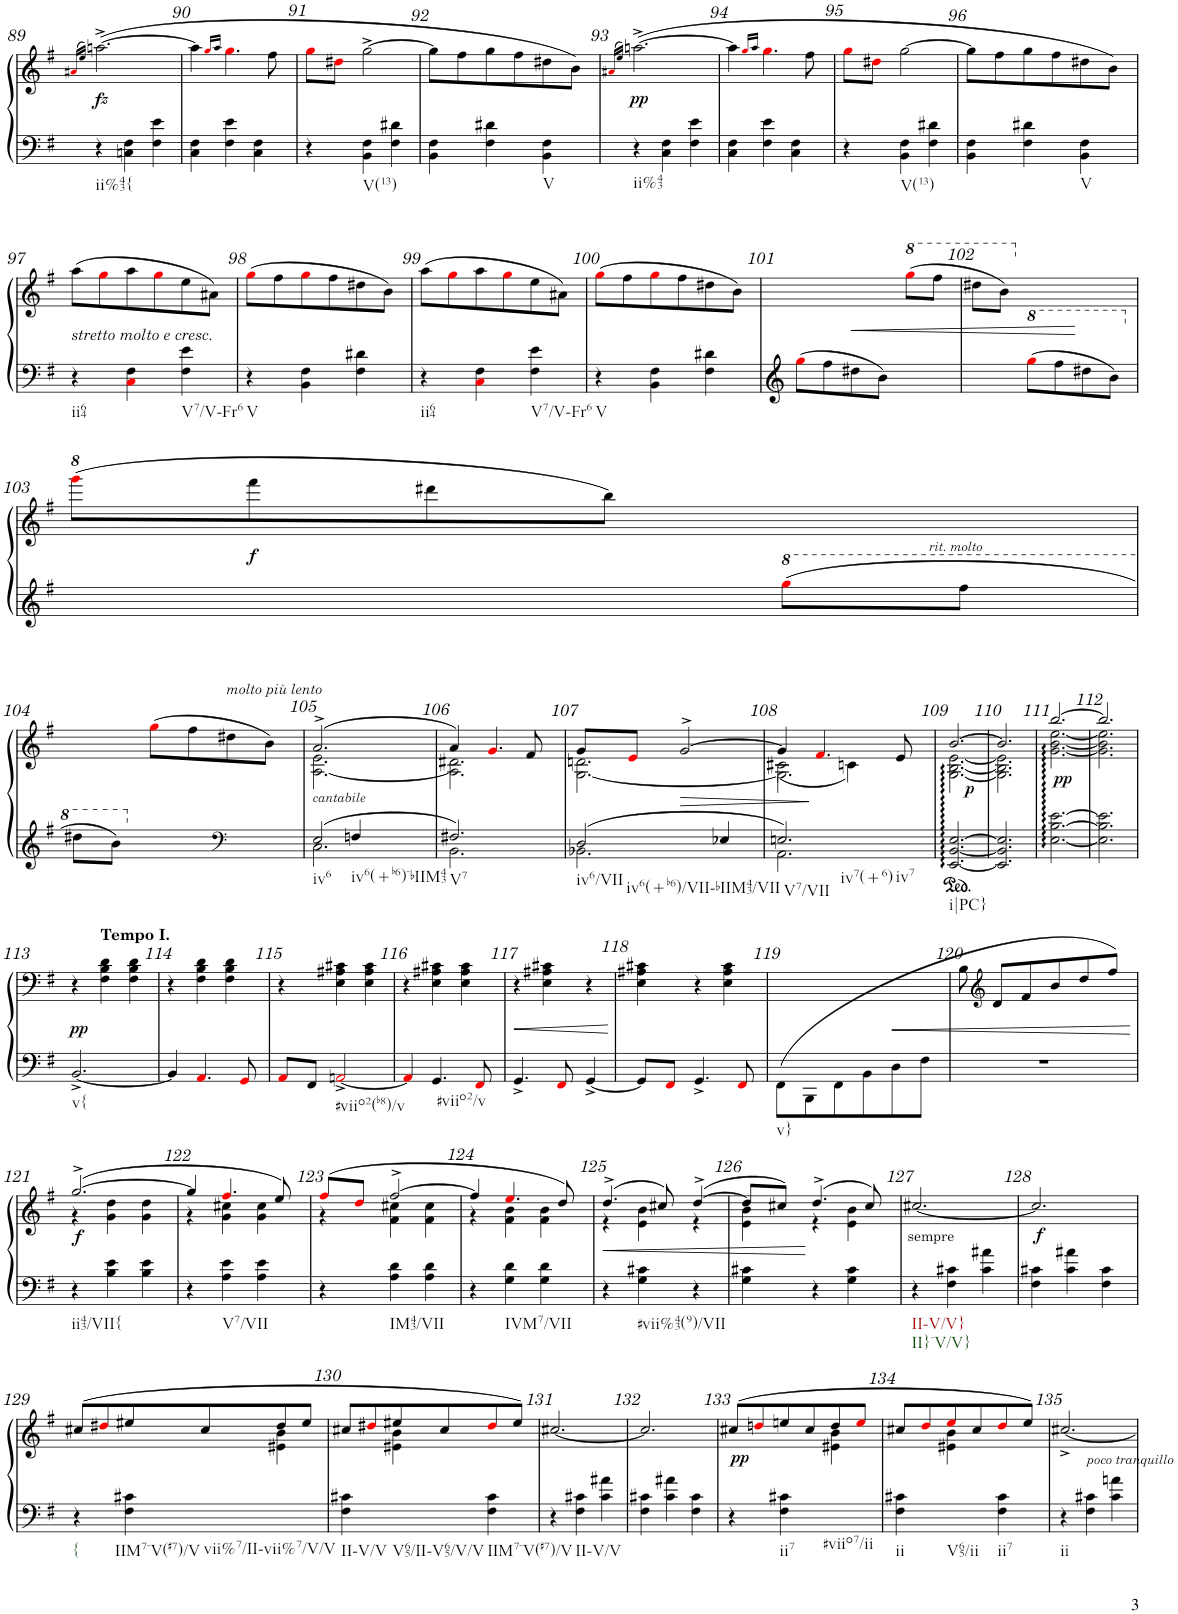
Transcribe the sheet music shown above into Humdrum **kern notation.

**kern	**kern	**dynam
*part1	*part1	*part1
*staff2	*staff1	*staff1/2
!!LO:PB:g=z
*clefF4	*clefG2	*
*k[f#]	*k[f#]	*
*G:	*G:	*
*M3/4	*M3/4	*
=89	=89	=89
.	(>16qa#Xi/LL	.
.	16qee/JJ)	.
!LO:TX:b:t=ii%43{	!	!
!	!	!LO:DY:b
4r	(>[2.aan^\	fz
4Cn\ 4F#\	.	.
4F#\ 4e\	.	.
=90	=90	=90
4C\ 4F#\	4aa\]	.
.	16qggi/LL	.
.	16qaa/JJ	.
4F#\ 4e\	4.ggi\	.
4C\ 4F#\	.	.
.	8ff#\	.
=91	=91	=91
4r	8ggi\L	.
.	8dd#Xi\J	.
!LO:TX:b:t=V(13)	!	!
4BB\ 4F#\	[2gg^\	.
4F#\ 4d#X\	.	.
=92	=92	=92
4BB\ 4F#\	8gg\L]	.
.	8ff#\	.
4F#\ 4d#X\	8gg\	.
.	8ff#\	.
!LO:TX:b:t=V	!	!
4BB\ 4F#\	8dd#X\	.
.	8b\J)	.
=93	=93	=93
.	(>16qa#Xi/LL	.
.	16qee/JJ)	.
!LO:TX:b:t=ii%43	!	!
!	!	!LO:DY:b
4r	(>[2.aan^\	pp
4C\ 4F#\	.	.
4F#\ 4e\	.	.
=94	=94	=94
4C\ 4F#\	4aa\]	.
.	16qggi/LL	.
.	16qaa/JJ	.
4F#\ 4e\	4.ggi\	.
4C\ 4F#\	.	.
.	8ff#\	.
=95	=95	=95
4r	8ggi\L	.
.	8dd#Xi\J	.
!LO:TX:b:t=V(13)	!	!
4BB\ 4F#\	[2gg\	.
4F#\ 4d#X\	.	.
=96	=96	=96
4BB\ 4F#\	8gg\L]	.
.	8ff#\	.
4F#\ 4d#X\	8gg\	.
.	8ff#\	.
!LO:TX:b:t=V	!	!
4BB\ 4F#\	8dd#X\	.
.	8b\J)	.
!!LO:LB:g=z
=97	=97	=97
!	!LO:TX:b:i:t=stretto molto e cresc.	!
!LO:TX:b:t=ii64	!	!
4r	(>8aa\L	.
.	8ggi\	.
4Ci\ 4F#\	8aa\	.
.	8ggi\	.
!LO:TX:b:t=V7/V-Fr6	!	!
4F#\ 4e\	8ee\	.
.	8a#X\J)	.
=98	=98	=98
!LO:TX:b:t=V	!	!
4r	(>8ggi\L	.
.	8ff#\	.
4BB\ 4F#\	8ggi\	.
.	8ff#\	.
4F#\ 4d#X\	8dd#X\	.
.	8b\J)	.
=99	=99	=99
!LO:TX:b:t=ii64	!	!
4r	(8aa\L	.
.	8ggi\	.
4Ci\ 4F#\	8aa\	.
.	8ggi\	.
!LO:TX:b:t=V7/V-Fr6	!	!
4F#\ 4e\	8ee\	.
.	8a#X\J)	.
=100	=100	=100
!LO:TX:b:t=V	!	!
4r	(>8ggi\L	.
.	8ff#\	.
4BB\ 4F#\	8ggi\	.
.	8ff#\	.
4F#\ 4d#X\	8dd#X\	.
.	8b\J)	.
=101	=101	=101
8ggi\L	2ryy	.
8ff#\	.	.
8dd#X\	.	.
8b\J	.	.
*	*8va	*
4ryy	(>8gggi\L	.
.	8fff#\J	.
=102	=102	=102
4ryy	8ddd#X\L	.
.	8bb\J)	.
*8va	*	*
*	*X8va	*
8gggi\L	2ryy	.
8fff#\	.	.
8ddd#X\	.	.
8bb\J	.	.
!!LO:LB:g=z
=103	=103	=103
*X8va	*	*
*	*8va	*
2ryy	(>8ggggi\L	.
!	!	!LO:DY:b
.	8ffff#\	f
.	8dddd#X\	.
.	8bbb\J)	.
*8va	*	*
8gggi\L	4ryy	.
!LO:TX:a:i:t=rit. molto	!	!
8fff#\J	.	.
!!LO:LB:g=z
=104	=104	=104
*	*X8va	*
8ddd#X\L	4ryy	.
8bb\J	.	.
*X8va	*	*
2ryy	(>8ggi\L	.
.	8ff#\	.
*clefF4	*	*
!	!LO:TX:a:i:t=molto più lento	!
.	8dd#X\	.
.	8b\J)	.
=105	=105	=105
*^	*^	*
!	!	!LO:TX:b:i:t=cantabile	!	!
!LO:TX:b:t=iv6	!	!	!	!
2E/	2.C\	(>2.a^/	[<2.A\ 2.e\	.
!LO:TX:b:t=iv6(+b6)-bIIM43	!	!	!	!
4Fn/	.	.	.	.
=106	=106	=106	=106	=106
!LO:TX:b:t=V7	!	!	!	!
2.F#X/	2.BB\	4a/)	2.A\] 2.d#X\	.
.	.	4.gi/	.	.
.	.	8f#/	.	.
=107	=107	=107	=107	=107
!LO:TX:b:t=iv6/VII	!	!	!	!
2D/	2.BB-X\	8g/L	[<2.G\ 2.dn\	.
.	.	8ei/J	.	.
!	!	!	!	!LO:HP:b
.	.	[>2g^/	.	>
!LO:TX:b:t=iv6(+b6)/VII-bIIM43/VII	!	!	!	!
4E-X/	.	.	.	.
=108	=108	=108	=108	=108
*	*	*	*^	*
!LO:TX:b:t=V7/VII	!	!	!	!	!
!LO:TX:b:t=iv7(+6)	!	!	!	!	!
!LO:TX:b:t=iv7	!	!	!	!	!
2.En/	2.AA\	4g/]	2.G\]	(<2c#X\	.
.	.	4.f#i/	.	.	]
.	.	.	.	4cn\)	.
.	.	8e/	.	.	.
*v	*v	*	*	*	*
*	*	*v	*v	*
=109	=109	=109	=109
!LO:TX:b:t=i|PC}	!	!	!
!	!	!	!LO:DY:b
[2.EE/ [2.BB/ [2.E/	[>2.b/	[<2.G\ [<2.B\ [<2.e\	p
=110	=110	=110	=110
2.EE/] 2.BB/] 2.E/]	2.b/]	2.G\] 2.B\] 2.e\]	.
=111	=111	=111	=111
!	!	!	!LO:DY:b
[2.E\ [2.B\ [2.e\	[>2.bb/	[<2.g\ [<2.b\ [<2.ee\	pp
=112	=112	=112	=112
2.E\] 2.B\] 2.e\]	2.bb/]	2.g\] 2.b\] 2.ee\]	.
!!LO:LB:g=z
=113	=113	=113	=113
!LO:TX:b:t=v{	!	!	!
!	!	!	!LO:DY:b
*	*v	*v	*
[2.BB^/	4r	pp
!	!LO:TX:a:B:t=Tempo I.	!
.	4F#\ 4B\ 4d\	.
.	4F#\ 4B\ 4d\	.
=114	=114	=114
4BB/]	4r	.
4.AAi/	4F#\ 4B\ 4d\	.
.	4F#\ 4B\ 4d\	.
8GGi/	.	.
=115	=115	=115
8AAi/L	4r	.
8FF#/J	.	.
!LO:TX:b:t=#viio2(b8)/v	!	!
[2AAn^i/	4E\ 4A#X\ 4c#X\	.
.	4E\ 4A#\ 4c#\	.
=116	=116	=116
4AAi/]	4r	.
!LO:TX:b:t=#viio2/v	!	!
4.GG/	4E\ 4A#X\ 4c#X\	.
.	4E\ 4A#\ 4c#\	.
8FF#i/	.	.
=117	=117	=117
!	!	!LO:HP:b
4.GG^/	4r	<
.	4E\ 4A#X\ 4c#X\	.
8FF#i/	.	.
[4GG^/	4r	.
.	.	[
=118	=118	=118
8GG/L]	4E\ 4A#X\ 4c#X\	.
8FF#i/J	.	.
4.GG^/	4r	.
.	4E\ 4A#\ 4c#\	.
8FF#i/	.	.
=119	=119	=119
!LO:TX:b:t=v}	!	!
(>8FF#\L	2.ryy	.
8BBB\	.	.
8FF#\	.	.
8BB\	.	.
8D\	.	.
8F#\J	.	.
=120	=120	=120
2.r	8B\	.
*	*clefG2	*
.	8d/L	.
.	8f#/	.
.	8b/	.
.	8dd/	.
.	8ff#/J)	.
!!LO:LB:g=z
=121	=121	=121
*	*^	*
!LO:TX:b:t=ii43/VII{	!	!	!
!	!	!	!LO:DY:b
4r	(>[>2.gg^/	4r	f
4B\ 4e\	.	4g\ 4dd\	.
4B\ 4e\	.	4g\ 4dd\	.
=122	=122	=122	=122
4r	4gg/]	4r	.
!LO:TX:b:t=V7/VII	!	!	!
4A\ 4e\	4.ff#i/	4g\ 4cc#X\	.
4A\ 4e\	.	4g\ 4cc#\	.
.	8ee/)	.	.
=123	=123	=123	=123
4r	(>8ff#i/L	4r	.
.	8ddi/J	.	.
!LO:TX:b:t=IM43/VII	!	!	!
4A\ 4d\	[>2ff#^/	4f#\ 4cc#X\	.
4A\ 4d\	.	4f#\ 4cc#\	.
=124	=124	=124	=124
4r	4ff#/]	4r	.
!LO:TX:b:t=IVM7/VII	!	!	!
4G\ 4d\	4.eei/	4f#\ 4b\	.
4G\ 4d\	.	4f#\ 4b\	.
.	8dd/)	.	.
=125	=125	=125	=125
!	!	!	!LO:HP:b
4r	(>4.dd^/	4r	<
!LO:TX:b:t=#vii%43(9)/VII	!	!	!
4G\ 4c#X\	.	4e\ 4b\	.
.	8cc#X/)	.	.
4r	(>[>4dd^/	4r	.
=126	=126	=126	=126
4G\ 4c#X\	8dd/L]	4e\ 4b\	.
.	8cc#X/J)	.	.
4r	(>4.dd^/	4r	[
4G\ 4c#\	.	4e\ 4b\	.
.	8cc#/)	.	.
*	*v	*v	*
=127	=127	=127
!	!LO:TX:b:t=sempre	!
!LO:TX:b:t=II-V/V}	!	!
!LO:TX:b:t=II}-V/V}	!	!
4r	[2.cc#X/	.
4F#\ 4c#X\	.	.
4c#\ 4a#X\	.	.
=128	=128	=128
!	!	!LO:DY:b
4F#\ 4c#X\	2.cc#/]	f
4c#\ 4a#X\	.	.
4F#\ 4c#\	.	.
!!LO:LB:g=z
=129	=129	=129
*	*^	*
!LO:TX:b:t={	!	!	!
4r	(>8cc#X/L	2ryy	.
.	8dd#Xi/	.	.
!LO:TX:b:t=IIM7-V(#7)/V	!	!	!
4F#\ 4c#X\	8ee#X/	.	.
.	8cc#/	.	.
!LO:TX:b:t=vii%7/II-vii%7/V/V	!	!	!
4ryy	8dd#/	4e#X\ 4b\	.
.	8ee#/J	.	.
=130	=130	=130	=130
!LO:TX:b:t=II-V/V	!	!	!
4F#\ 4c#X\	8cc#X/L	4ryy	.
.	8dd#Xi/	.	.
!LO:TX:b:t=V65/II-V65/V/V	!	!	!
4ryy	8ee#X/	4e#X\ 4b\	.
.	8cc#/	.	.
!LO:TX:b:t=IIM7-V(#7)/V	!	!	!
4F#\ 4c#\	8dd#i/	4ryy	.
.	8ee#/J)	.	.
*	*v	*v	*
=131	=131	=131
4r	[2.cc#X/	.
!LO:TX:b:t=II-V/V	!	!
4F#\ 4c#X\	.	.
4c#\ 4a#X\	.	.
=132	=132	=132
4F#\ 4c#X\	2.cc#/]	.
4c#\ 4a#X\	.	.
4F#\ 4c#\	.	.
=133	=133	=133
*	*^	*
!	!	!	!LO:DY:b
4r	(>8cc#X/L	2ryy	pp
.	8ddni/	.	.
!LO:TX:b:t=ii7	!	!	!
4F#\ 4c#X\	8een/	.	.
.	8cc#/	.	.
!LO:TX:b:t=#viio7/ii	!	!	!
4ryy	8dd/	4e#X\ 4b\	.
.	8eei/J	.	.
=134	=134	=134	=134
!LO:TX:b:t=ii	!	!	!
4F#\ 4c#X\	8cc#X/L	4ryy	.
.	8ddi/	.	.
!LO:TX:b:t=V65/ii	!	!	!
4ryy	8eei/	4e#X\ 4b\	.
.	8cc#/	.	.
!LO:TX:b:t=ii7	!	!	!
4F#\ 4c#\	8ddi/	4ryy	.
.	8ee/J)	.	.
*	*v	*v	*
!	!LO:TX:b:i:t=poco tranquillo	!
=135	=135	=135
!LO:TX:b:t=ii	!	!
4r	[2.cc#X^/	.
4F#\ 4c#X\	.	.
4c#\ 4an\	.	.
=	=	=
*-	*-	*-
